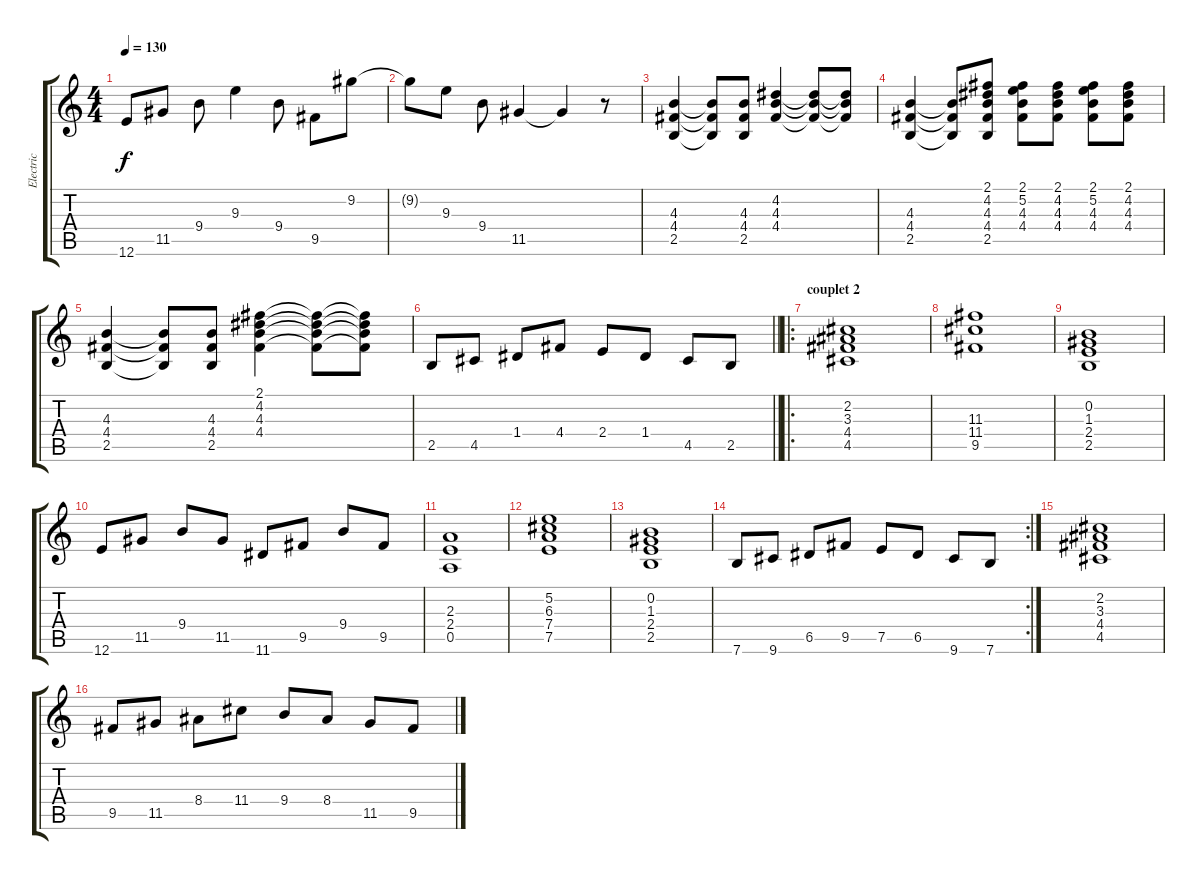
\track ("Electric" "Electric") {instrument distortionguitar}
\staff {score tabs}
\tuning (E4 B3 G3 D3 A2 E2) {hide}
\ts (4 4)
\tempo 130
\clef g2
\ks c
12.6.8{dy f} 11.5.8 9.4.8 9.3.4 9.4.8 9.5.8 9.2.8 |
9.2{t}.8 9.3.8 9.4.8 11.5.4 11.5{t}.4 r.8 |
(4.3 4.4 2.5).4 (4.3{t} 4.4{t} 2.5{t}).8 (4.3 4.4 2.5).8 (4.2 4.3 4.4).4 (4.2{t} 4.3{t} 4.4{t}).8 (4.2{t} 4.3{t} 4.4{t}).8 |
(4.3 4.4 2.5).4 (4.3{t} 4.4{t} 2.5{t}).8 (2.1 4.2 4.3 4.4 2.5).8 (2.1 5.2 4.3 4.4).8 (2.1 4.2 4.3 4.4).8 (2.1 5.2 4.3 4.4).8 (2.1 4.2 4.3 4.4).8 |
(4.3 4.4 2.5).4 (4.3{t} 4.4{t} 2.5{t}).8 (4.3 4.4 2.5).8 (2.1 4.2 4.3 4.4).4 (2.1{t} 4.2{t} 4.3{t} 4.4{t}).8 (2.1{t} 4.2{t} 4.3{t} 4.4{t}).8 |
\barLineRight lightlight
2.5.8 4.5.8 1.4.8 4.4.8 2.4.8 1.4.8 4.5.8 2.5.8 |
\ro
\section ("" "couplet 2")
(2.2 3.3 4.4 4.5).1 |
(11.3 11.4 9.5).1 |
(0.2 1.3 2.4 2.5).1 |
12.6.8 11.5.8 9.4.8 11.5.8 11.6.8 9.5.8 9.4.8 9.5.8 |
(2.3 2.4 0.5).1 |
(5.2 6.3 7.4 7.5).1 |
(0.2 1.3 2.4 2.5).1 |
\rc 2
7.6.8 9.6.8 6.5.8 9.5.8 7.5.8 6.5.8 9.6.8 7.6.8 |
(2.2 3.3 4.4 4.5).1 |
9.5.8 11.5.8 8.4.8 11.4.8 9.4.8 8.4.8 11.5.8 9.5.8
